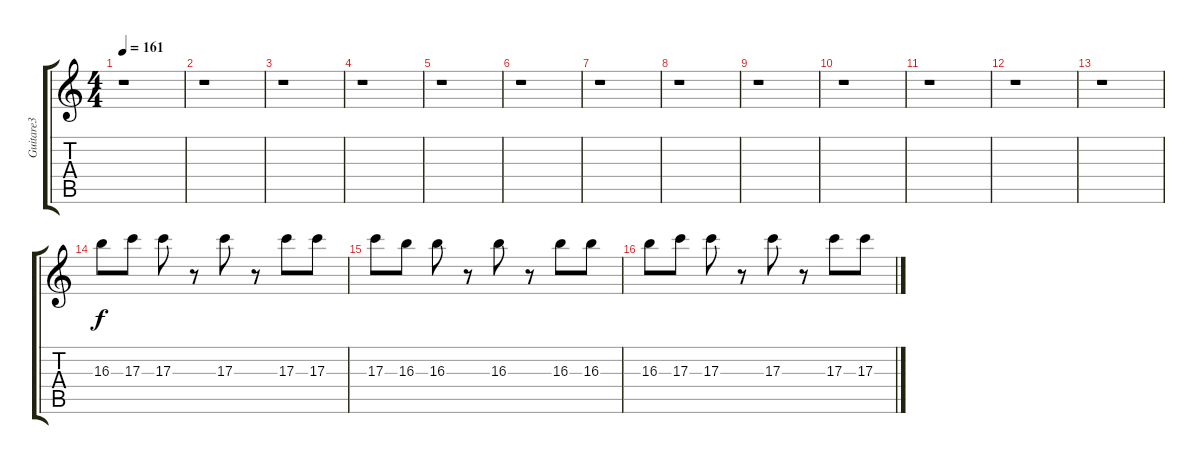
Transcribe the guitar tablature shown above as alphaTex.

\track ("Guitare3" "Guitare3") {instrument overdrivenguitar}
\staff {score tabs}
\tuning (E4 B3 G3 D3 A2 E2) {hide}
\ts (4 4)
\tempo 161
\clef g2
\ks c
r.1{dy f} |
r.1 |
r.1 |
r.1 |
r.1 |
r.1 |
r.1 |
r.1 |
r.1 |
r.1 |
r.1 |
r.1 |
r.1 |
16.3.8 17.3.8 17.3.8 r.8 17.3.8 r.8 17.3.8 17.3.8 |
17.3.8 16.3.8 16.3.8 r.8 16.3.8 r.8 16.3.8 16.3.8 |
16.3.8 17.3.8 17.3.8 r.8 17.3.8 r.8 17.3.8 17.3.8
